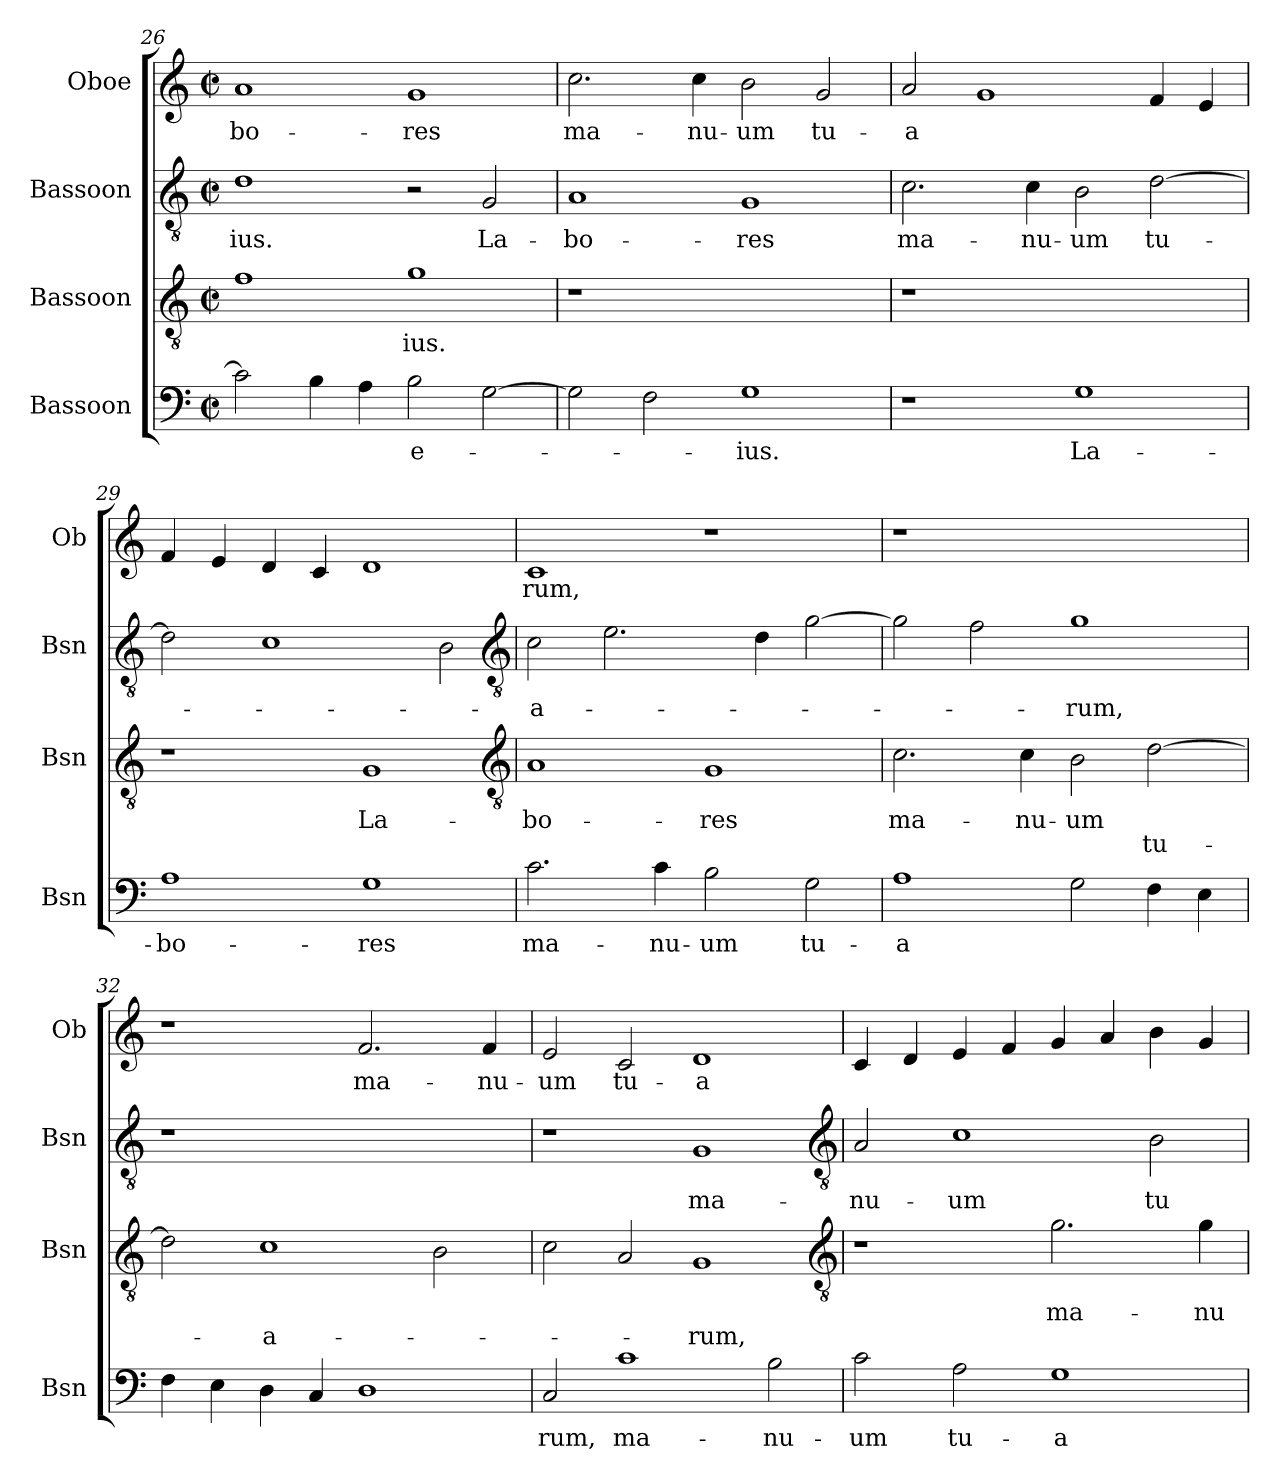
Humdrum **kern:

**kern	**text	**kern	**text	**text	**kern	**text	**kern	**text
*part4	*part4	*part3	*part3	*part3	*part2	*part2	*part1	*part1
*staff4	*staff4	*staff3	*staff3	*staff3	*staff2	*staff2	*staff1	*staff1
*I"Bassoon	*	*I"Bassoon	*	*	*I"Bassoon	*	*I"Oboe	*
*I'Bsn	*	*I'Bsn	*	*	*I'Bsn	*	*I'Ob	*
!!LO:LB:g=z
*clefF4	*	*clefGv2	*	*	*clefGv2	*	*clefG2	*
*M2/2	*	*M2/2	*	*	*M2/2	*	*M2/2	*
*met(c|)	*	*met(c|)	*	*	*met(c|)	*	*met(c|)	*
=26	=26	=26	=26	=26	=26	=26	=26	=26
!	!	!	!	!	!	!LO:LY:b	!	!LO:LY:b
2c]	.	1f	.	.	1d	ius.	1a	-bo-
4B	.	.	.	.	.	.	.	.
4A	.	.	.	.	.	.	.	.
!	!LO:LY:b	!	!LO:LY:b	!	!	!	!	!LO:LY:b
2B	e-	1g	-ius.	.	2r	.	1g	-res
!	!	!	!	!	!	!LO:LY:b	!	!
[2G	.	.	.	.	2G	La-	.	.
=27	=27	=27	=27	=27	=27	=27	=27	=27
!	!	!	!	!	!	!LO:LY:b	!	!LO:LY:b
2G]	.	1r	.	.	1A	-bo-	2.cc	ma-
2F	.	.	.	.	.	.	.	.
!	!	!	!	!	!	!	!	!LO:LY:b
.	.	.	.	.	.	.	4cc	-nu-
!	!LO:LY:b	!	!	!	!	!LO:LY:b	!	!LO:LY:b
1G	-ius.	1ryy	.	.	1G	-res	2b	-um
!	!	!	!	!	!	!	!	!LO:LY:b
.	.	.	.	.	.	.	2g	tu-
=28	=28	=28	=28	=28	=28	=28	=28	=28
!	!	!	!	!	!	!LO:LY:b	!	!LO:LY:b
1r	.	1r	.	.	2.c	ma-	2a	-a
.	.	.	.	.	.	.	1g	.
!	!	!	!	!	!	!LO:LY:b	!	!
.	.	.	.	.	4c	-nu-	.	.
!	!LO:LY:b	!	!	!	!	!LO:LY:b	!	!
1G	La-	1ryy	.	.	2B	-um	.	.
!	!	!	!	!	!	!LO:LY:b	!	!
.	.	.	.	.	[2d	tu-	4f	.
.	.	.	.	.	.	.	4e	.
=29	=29	=29	=29	=29	=29	=29	=29	=29
!	!LO:LY:b	!	!	!	!	!	!	!
1A	-bo-	1r	.	.	2d]	.	4f	.
.	.	.	.	.	.	.	4e	.
.	.	.	.	.	1c	.	4d	.
.	.	.	.	.	.	.	4c	.
!	!LO:LY:b	!	!LO:LY:b	!	!	!	!	!
1G	-res	1G	La-	.	.	.	1d	.
.	.	.	.	.	2B	.	.	.
*	*	*clefGv2	*	*	*clefGv2	*	*	*
!!LO:PB:g=z
=30	=30	=30	=30	=30	=30	=30	=30	=30
!	!LO:LY:b	!	!LO:LY:b	!	!	!LO:LY:b	!	!LO:LY:b
2.c	ma-	1A	-bo-	.	2c	-a-	1c	rum,
.	.	.	.	.	2.e	.	.	.
!	!LO:LY:b	!	!	!	!	!	!	!
4c	-nu-	.	.	.	.	.	.	.
!	!LO:LY:b	!	!LO:LY:b	!	!	!	!	!
2B	-um	1G	-res	.	.	.	1r	.
.	.	.	.	.	4d	.	.	.
!	!LO:LY:b	!	!	!	!	!	!	!
2G	tu-	.	.	.	[2g	.	.	.
=31	=31	=31	=31	=31	=31	=31	=31	=31
!	!LO:LY:b	!	!LO:LY:b	!	!	!	!	!
1A	-a	2.c	ma-	.	2g]	.	1r	.
.	.	.	.	.	2f	.	.	.
!	!	!	!LO:LY:b	!	!	!	!	!
.	.	4c	-nu-	.	.	.	.	.
!	!	!	!LO:LY:b	!	!	!LO:LY:b	!	!
2G	.	2B	-um	.	1g	-rum,	1ryy	.
!	!	!	!	!LO:LY:b	!	!	!	!
4F	.	[2d	.	tu-	.	.	.	.
4E	.	.	.	.	.	.	.	.
=32	=32	=32	=32	=32	=32	=32	=32	=32
4F	.	2d]	.	.	1r	.	1r	.
4E	.	.	.	.	.	.	.	.
!	!	!	!	!LO:LY:b	!	!	!	!
4D	.	1c	.	-a-	.	.	.	.
4C	.	.	.	.	.	.	.	.
!	!	!	!	!	!	!	!	!LO:LY:b
1D	.	.	.	.	1ryy	.	2.f	ma-
.	.	2B	.	.	.	.	.	.
!	!	!	!	!	!	!	!	!LO:LY:b
.	.	.	.	.	.	.	4f	-nu-
=33	=33	=33	=33	=33	=33	=33	=33	=33
!	!LO:LY:b	!	!	!	!	!	!	!LO:LY:b
2C	rum,	2c	.	.	1r	.	2e	-um
!	!LO:LY:b	!	!	!	!	!	!	!LO:LY:b
1c	ma-	2A	.	.	.	.	2c	tu-
!	!	!	!	!LO:LY:b	!	!LO:LY:b	!	!LO:LY:b
.	.	1G	.	-rum,	1G	ma-	1d	-a
!	!LO:LY:b	!	!	!	!	!	!	!
2B	-nu-	.	.	.	.	.	.	.
*	*	*clefGv2	*	*	*clefGv2	*	*	*
!!LO:LB:g=z
=34	=34	=34	=34	=34	=34	=34	=34	=34
!	!LO:LY:b	!	!	!	!	!LO:LY:b	!	!
2c	-um	1r	.	.	2A	-nu-	4c	.
.	.	.	.	.	.	.	4d	.
!	!LO:LY:b	!	!	!	!	!LO:LY:b	!	!
2A	tu-	.	.	.	1c	-um	4e	.
.	.	.	.	.	.	.	4f	.
!	!LO:LY:b	!	!LO:LY:b	!	!	!	!	!
1G	-a-	2.g	ma-	.	.	.	4g	.
.	.	.	.	.	.	.	4a	.
!	!	!	!	!	!	!LO:LY:b	!	!
.	.	.	.	.	2B	tu-	4b	.
!	!	!	!LO:LY:b	!	!	!	!	!
.	.	4g	-nu-	.	.	.	4g	.
=	=	=	=	=	=	=	=	=
*-	*-	*-	*-	*-	*-	*-	*-	*-
